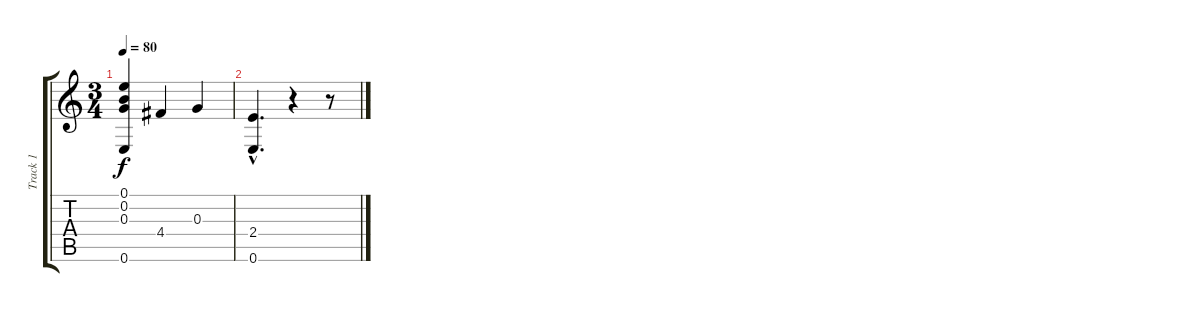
\track ("Track 1" "Track 1") {instrument acousticguitarsteel}
\staff {score tabs}
\tuning (E4 B3 G3 D3 A2 E2) {hide}
\ts (3 4)
\tempo 80
\clef g2
\ks c
(0.1 0.2 0.3 0.6).4{dy f} 4.4.4 0.3.4 |
(2.4{hac} 0.6{hac}).4{d} r.4 r.8
